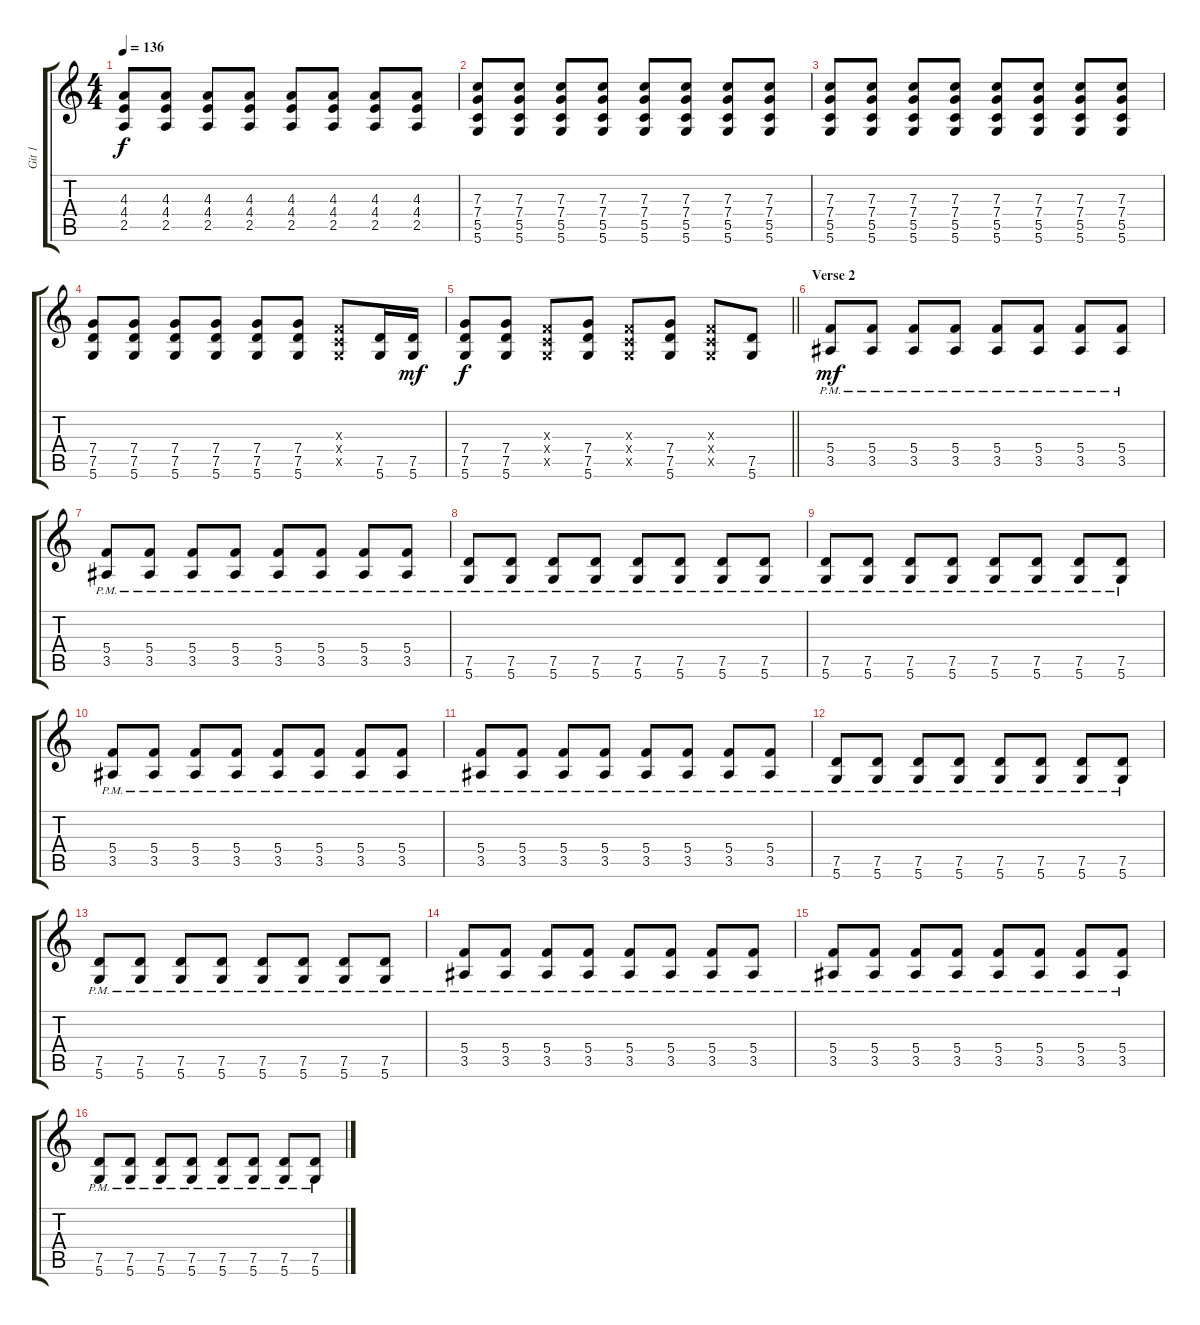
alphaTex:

\track ("Git 1" "Git 1") {instrument distortionguitar}
\staff {score tabs}
\tuning (D4 A3 F3 C3 G2 D2) {hide}
\ts (4 4)
\tempo 136
\clef g2
\ks c
(4.3 4.4 2.5).8{dy f} (4.3 4.4 2.5).8 (4.3 4.4 2.5).8 (4.3 4.4 2.5).8 (4.3 4.4 2.5).8 (4.3 4.4 2.5).8 (4.3 4.4 2.5).8 (4.3 4.4 2.5).8 |
(7.3 7.4 5.5 5.6).8 (7.3 7.4 5.5 5.6).8 (7.3 7.4 5.5 5.6).8 (7.3 7.4 5.5 5.6).8 (7.3 7.4 5.5 5.6).8 (7.3 7.4 5.5 5.6).8 (7.3 7.4 5.5 5.6).8 (7.3 7.4 5.5 5.6).8 |
(7.3 7.4 5.5 5.6).8 (7.3 7.4 5.5 5.6).8 (7.3 7.4 5.5 5.6).8 (7.3 7.4 5.5 5.6).8 (7.3 7.4 5.5 5.6).8 (7.3 7.4 5.5 5.6).8 (7.3 7.4 5.5 5.6).8 (7.3 7.4 5.5 5.6).8 |
(7.4 7.5 5.6).8 (7.4 7.5 5.6).8 (7.4 7.5 5.6).8 (7.4 7.5 5.6).8 (7.4 7.5 5.6).8 (7.4 7.5 5.6).8 (0.3{x} 0.4{x} 0.5{x}).8 (7.5 5.6).16 (7.5 5.6).16{dy mf} |
\barLineRight lightlight
(7.4 7.5 5.6).8{dy f} (7.4 7.5 5.6).8 (0.3{x} 0.4{x} 0.5{x}).8 (7.4 7.5 5.6).8 (0.3{x} 0.4{x} 0.5{x}).8 (7.4 7.5 5.6).8 (0.3{x} 0.4{x} 0.5{x}).8 (7.5 5.6).8 |
\section ("" "Verse 2")
(5.4{pm} 3.5{pm}).8{dy mf} (5.4{pm} 3.5{pm}).8 (5.4{pm} 3.5{pm}).8 (5.4{pm} 3.5{pm}).8 (5.4{pm} 3.5{pm}).8 (5.4{pm} 3.5{pm}).8 (5.4{pm} 3.5{pm}).8 (5.4{pm} 3.5{pm}).8 |
(5.4{pm} 3.5{pm}).8 (5.4{pm} 3.5{pm}).8 (5.4{pm} 3.5{pm}).8 (5.4{pm} 3.5{pm}).8 (5.4{pm} 3.5{pm}).8 (5.4{pm} 3.5{pm}).8 (5.4{pm} 3.5{pm}).8 (5.4{pm} 3.5{pm}).8 |
(7.5{pm} 5.6{pm}).8 (7.5{pm} 5.6{pm}).8 (7.5{pm} 5.6{pm}).8 (7.5{pm} 5.6{pm}).8 (7.5{pm} 5.6{pm}).8 (7.5{pm} 5.6{pm}).8 (7.5{pm} 5.6{pm}).8 (7.5{pm} 5.6{pm}).8 |
(7.5{pm} 5.6{pm}).8 (7.5{pm} 5.6{pm}).8 (7.5{pm} 5.6{pm}).8 (7.5{pm} 5.6{pm}).8 (7.5{pm} 5.6{pm}).8 (7.5{pm} 5.6{pm}).8 (7.5{pm} 5.6{pm}).8 (7.5{pm} 5.6{pm}).8 |
(5.4{pm} 3.5{pm}).8 (5.4{pm} 3.5{pm}).8 (5.4{pm} 3.5{pm}).8 (5.4{pm} 3.5{pm}).8 (5.4{pm} 3.5{pm}).8 (5.4{pm} 3.5{pm}).8 (5.4{pm} 3.5{pm}).8 (5.4{pm} 3.5{pm}).8 |
(5.4{pm} 3.5{pm}).8 (5.4{pm} 3.5{pm}).8 (5.4{pm} 3.5{pm}).8 (5.4{pm} 3.5{pm}).8 (5.4{pm} 3.5{pm}).8 (5.4{pm} 3.5{pm}).8 (5.4{pm} 3.5{pm}).8 (5.4{pm} 3.5{pm}).8 |
(7.5{pm} 5.6{pm}).8 (7.5{pm} 5.6{pm}).8 (7.5{pm} 5.6{pm}).8 (7.5{pm} 5.6{pm}).8 (7.5{pm} 5.6{pm}).8 (7.5{pm} 5.6{pm}).8 (7.5{pm} 5.6{pm}).8 (7.5{pm} 5.6{pm}).8 |
(7.5{pm} 5.6{pm}).8 (7.5{pm} 5.6{pm}).8 (7.5{pm} 5.6{pm}).8 (7.5{pm} 5.6{pm}).8 (7.5{pm} 5.6{pm}).8 (7.5{pm} 5.6{pm}).8 (7.5{pm} 5.6{pm}).8 (7.5{pm} 5.6{pm}).8 |
(5.4{pm} 3.5{pm}).8 (5.4{pm} 3.5{pm}).8 (5.4{pm} 3.5{pm}).8 (5.4{pm} 3.5{pm}).8 (5.4{pm} 3.5{pm}).8 (5.4{pm} 3.5{pm}).8 (5.4{pm} 3.5{pm}).8 (5.4{pm} 3.5{pm}).8 |
(5.4{pm} 3.5{pm}).8 (5.4{pm} 3.5{pm}).8 (5.4{pm} 3.5{pm}).8 (5.4{pm} 3.5{pm}).8 (5.4{pm} 3.5{pm}).8 (5.4{pm} 3.5{pm}).8 (5.4{pm} 3.5{pm}).8 (5.4{pm} 3.5{pm}).8 |
(7.5{pm} 5.6{pm}).8 (7.5{pm} 5.6{pm}).8 (7.5{pm} 5.6{pm}).8 (7.5{pm} 5.6{pm}).8 (7.5{pm} 5.6{pm}).8 (7.5{pm} 5.6{pm}).8 (7.5{pm} 5.6{pm}).8 (7.5{pm} 5.6{pm}).8
